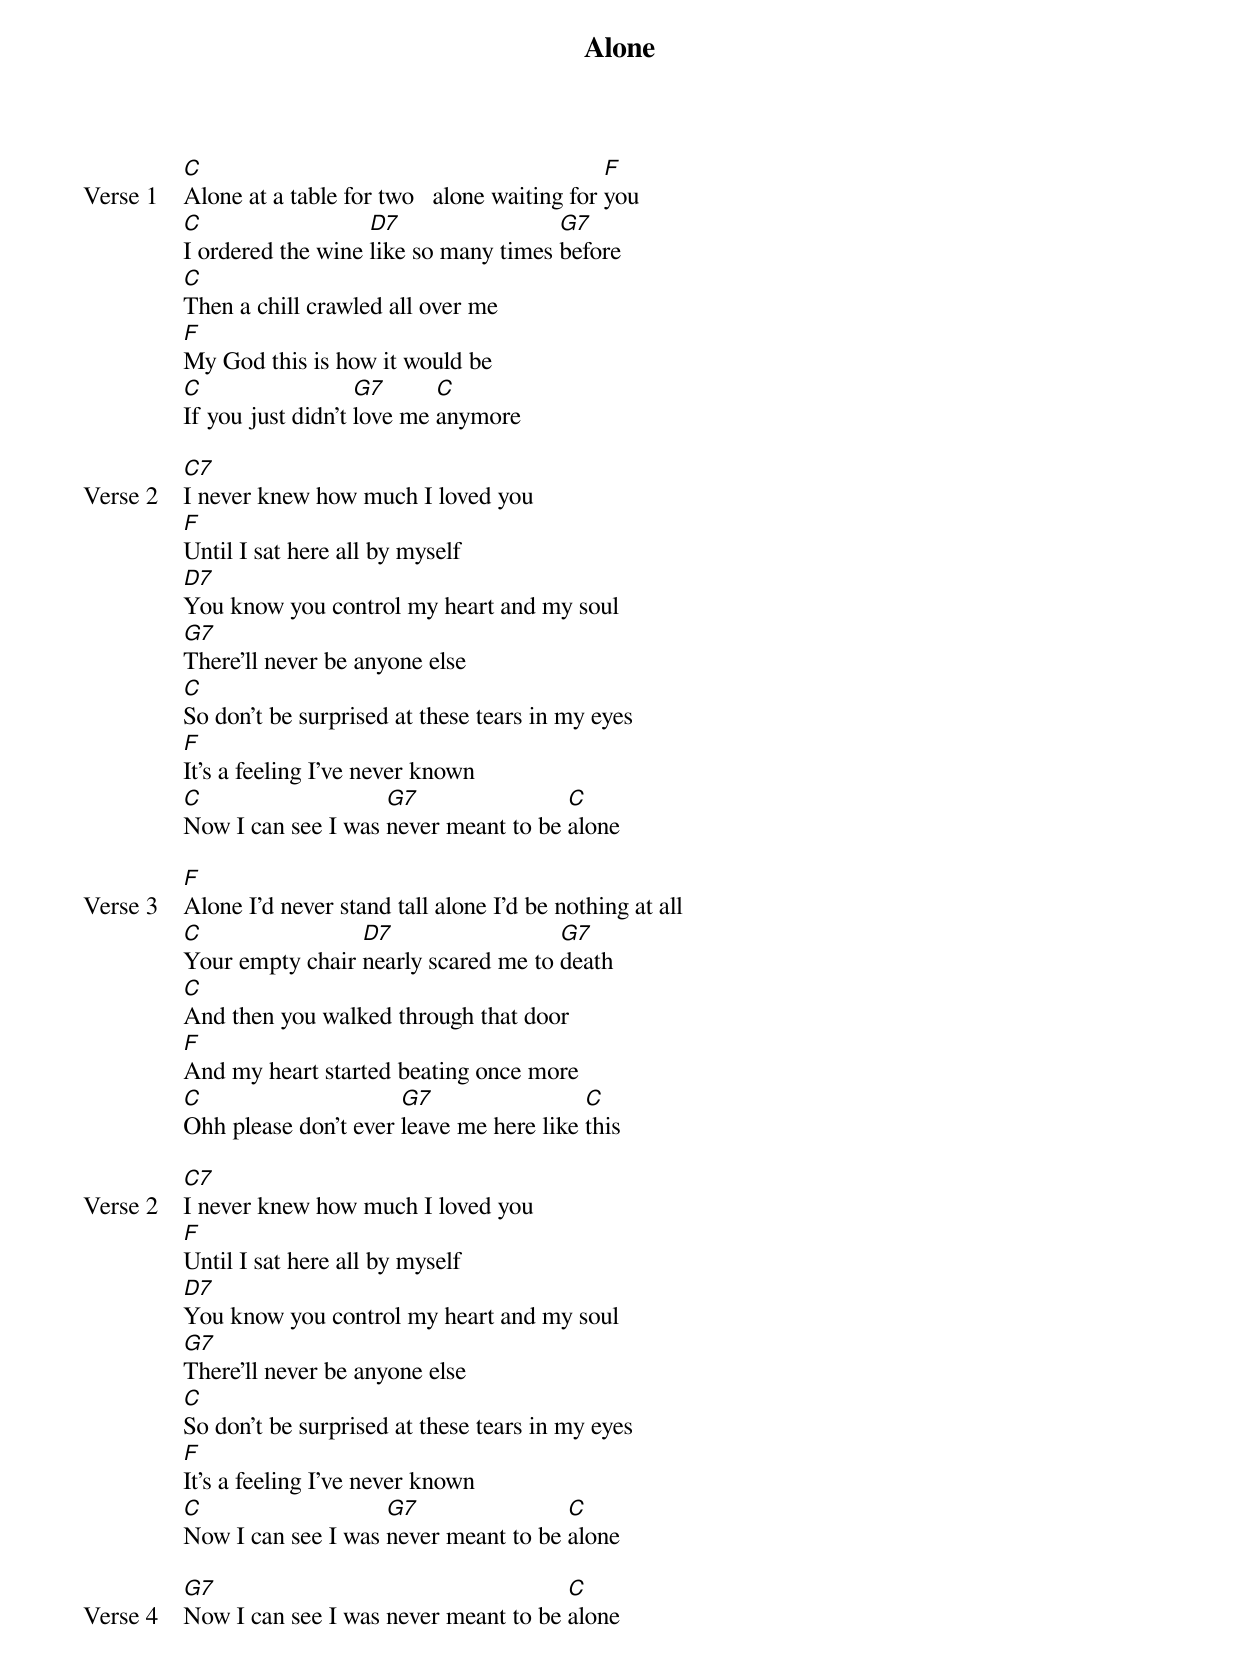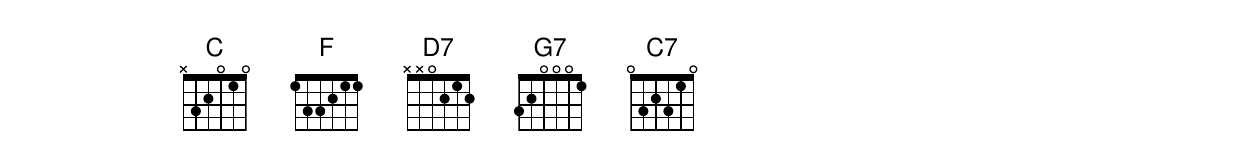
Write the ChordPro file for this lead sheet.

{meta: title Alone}
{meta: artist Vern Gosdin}
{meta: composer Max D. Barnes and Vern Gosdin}

{start_of_verse: Verse 1}
[C]Alone at a table for two   alone waiting for [F]you
[C]I ordered the wine [D7]like so many times [G7]before
[C]Then a chill crawled all over me
[F]My God this is how it would be
[C]If you just didn't [G7]love me [C]anymore
{end_of_verse}

{start_of_verse: Verse 2}
[C7]I never knew how much I loved you
[F]Until I sat here all by myself
[D7]You know you control my heart and my soul
[G7]There'll never be anyone else
[C]So don't be surprised at these tears in my eyes
[F]It's a feeling I've never known
[C]Now I can see I was [G7]never meant to be [C]alone
{end_of_verse}

{start_of_verse: Verse 3}
[F]Alone I'd never stand tall alone I'd be nothing at all
[C]Your empty chair [D7]nearly scared me to [G7]death
[C]And then you walked through that door
[F]And my heart started beating once more
[C]Ohh please don't ever [G7]leave me here like [C]this
{end_of_verse}

{start_of_verse: Verse 2}
[C7]I never knew how much I loved you
[F]Until I sat here all by myself
[D7]You know you control my heart and my soul
[G7]There'll never be anyone else
[C]So don't be surprised at these tears in my eyes
[F]It's a feeling I've never known
[C]Now I can see I was [G7]never meant to be [C]alone
{end_of_verse}

{start_of_verse: Verse 4}
[G7]Now I can see I was never meant to be [C]alone
{end_of_verse}
